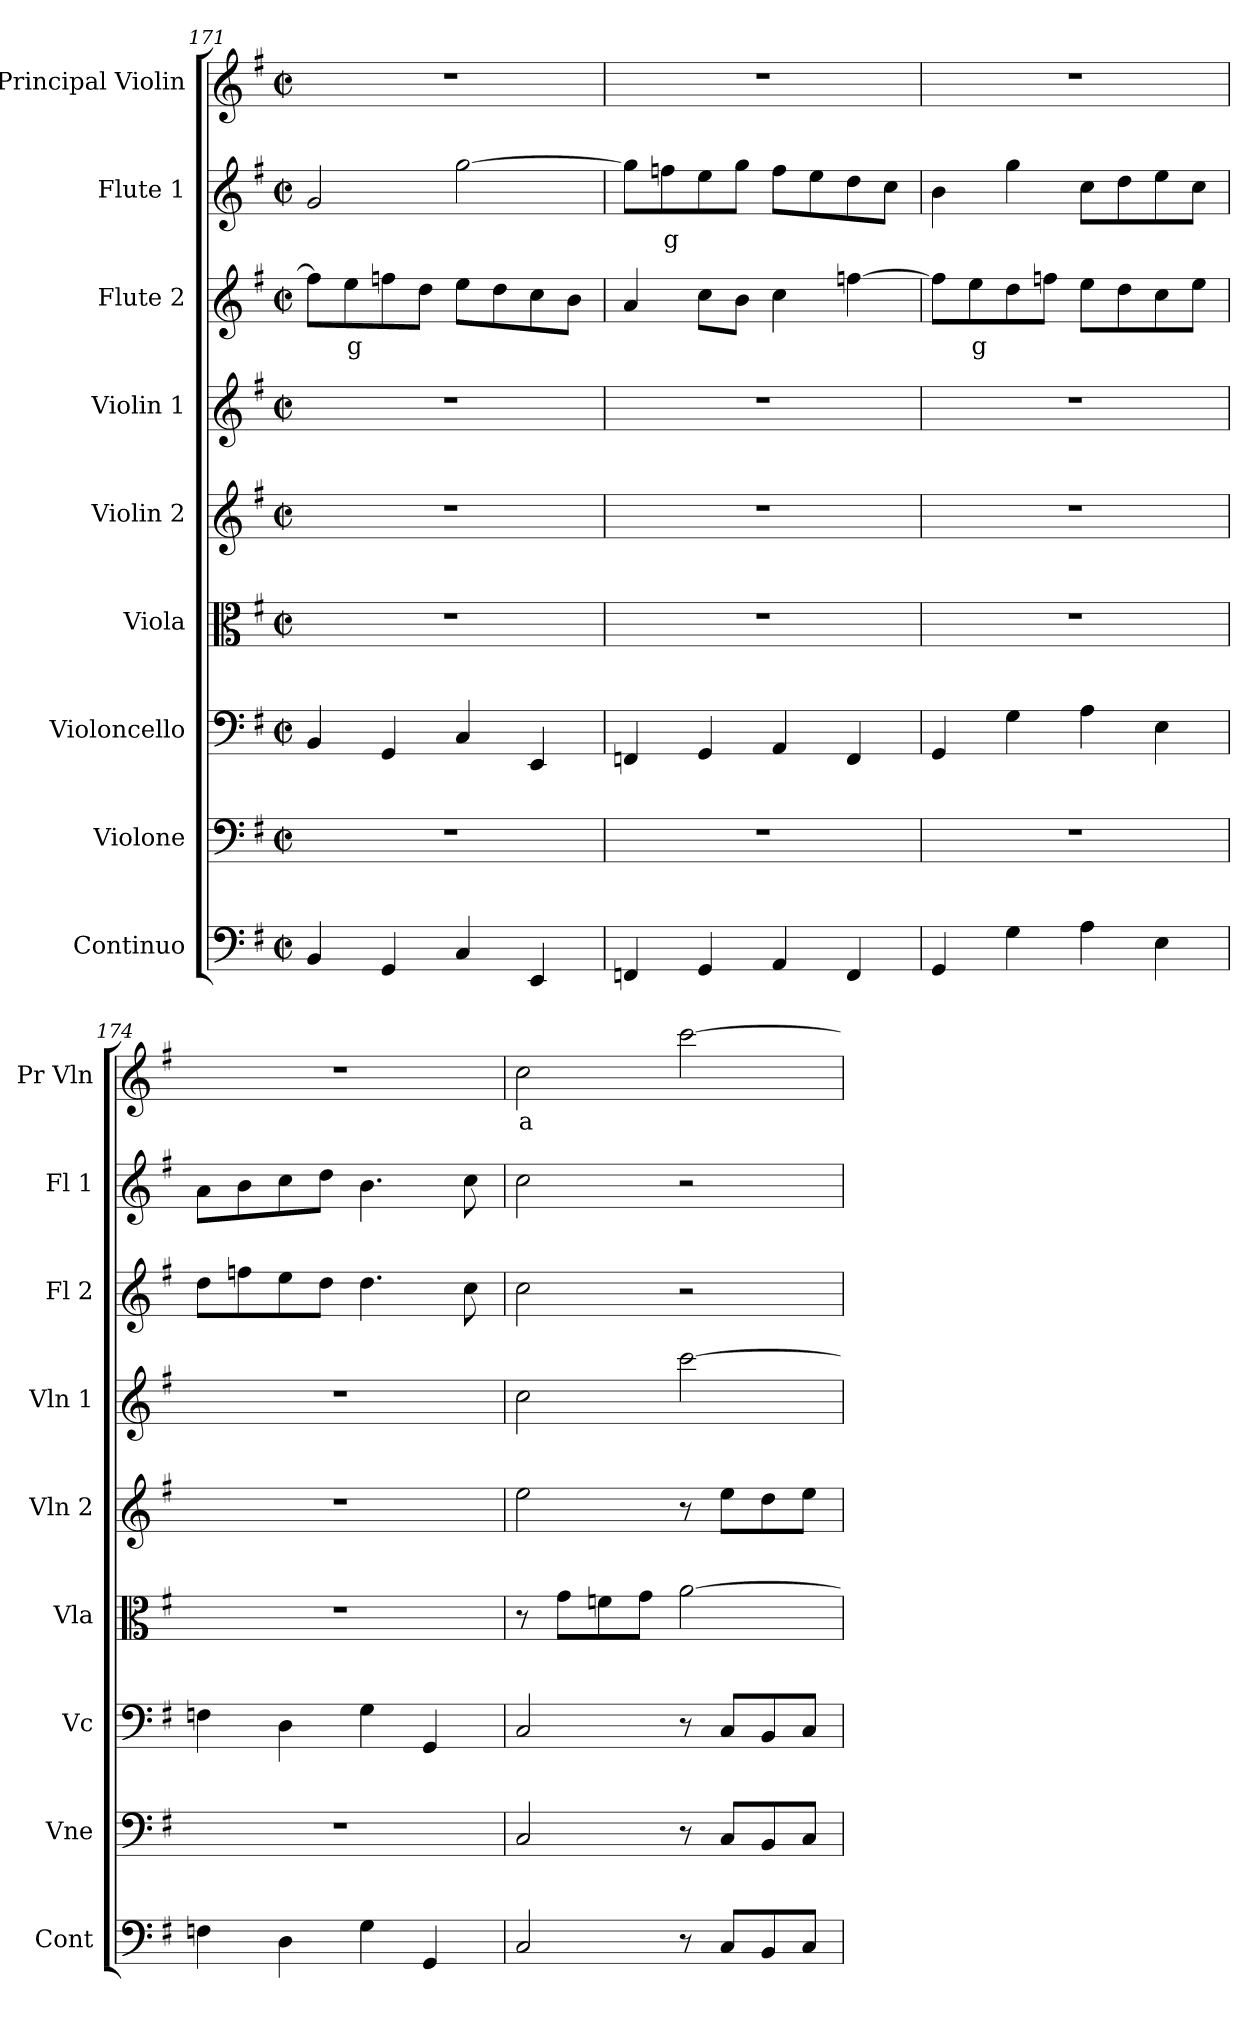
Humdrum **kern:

**kern	**kern	**kern	**kern	**kern	**kern	**kern	**text	**kern	**text	**kern	**text
*part9	*part8	*part7	*part6	*part5	*part4	*part3	*part3	*part2	*part2	*part1	*part1
*staff9	*staff8	*staff7	*staff6	*staff5	*staff4	*staff3	*staff3	*staff2	*staff2	*staff1	*staff1
*I"Continuo	*I"Violone	*I"Violoncello	*I"Viola	*I"Violin 2	*I"Violin 1	*I"Flute 2	*	*I"Flute 1	*	*I"Principal Violin	*
*I'Cont	*I'Vne	*I'Vc	*I'Vla	*I'Vln 2	*I'Vln 1	*I'Fl 2	*	*I'Fl 1	*	*I'Pr Vln	*
*clefF4	*clefF4	*clefF4	*clefC3	*clefG2	*clefG2	*clefG2	*	*clefG2	*	*clefG2	*
*	*ITrd7c12	*	*	*	*	*	*	*	*	*	*
*k[f#]	*k[f#]	*k[f#]	*k[f#]	*k[f#]	*k[f#]	*k[f#]	*	*k[f#]	*	*k[f#]	*
*M2/2	*M2/2	*M2/2	*M2/2	*M2/2	*M2/2	*M2/2	*	*M2/2	*	*M2/2	*
*met(c|)	*met(c|)	*met(c|)	*met(c|)	*met(c|)	*met(c|)	*met(c|)	*	*met(c|)	*	*met(c|)	*
=171	=171	=171	=171	=171	=171	=171	=171	=171	=171	=171	=171
4BB/	1r	4BB/	1r	1r	1r	8ff\L]	.	2g/	.	1r	.
!	!	!	!	!	!	!	!LO:LY:b:color=#FF0000	!	!	!	!
.	.	.	.	.	.	8ee\	g	.	.	.	.
4GG/	.	4GG/	.	.	.	8ffn\	.	.	.	.	.
.	.	.	.	.	.	8dd\J	.	.	.	.	.
4C/	.	4C/	.	.	.	8ee\L	.	[2gg\	.	.	.
.	.	.	.	.	.	8dd\	.	.	.	.	.
4EE/	.	4EE/	.	.	.	8cc\	.	.	.	.	.
.	.	.	.	.	.	8b\J	.	.	.	.	.
=172	=172	=172	=172	=172	=172	=172	=172	=172	=172	=172	=172
4FFn/	1r	4FFn/	1r	1r	1r	4a/	.	8gg\L]	.	1r	.
!	!	!	!	!	!	!	!	!	!LO:LY:b:color=#FF0000	!	!
.	.	.	.	.	.	.	.	8ffn\	g	.	.
4GG/	.	4GG/	.	.	.	8cc\L	.	8ee\	.	.	.
.	.	.	.	.	.	8b\J	.	8gg\J	.	.	.
4AA/	.	4AA/	.	.	.	4cc\	.	8ff\L	.	.	.
.	.	.	.	.	.	.	.	8ee\	.	.	.
4FF/	.	4FF/	.	.	.	[4ffn\	.	8dd\	.	.	.
.	.	.	.	.	.	.	.	8cc\J	.	.	.
=173	=173	=173	=173	=173	=173	=173	=173	=173	=173	=173	=173
4GG/	1r	4GG/	1r	1r	1r	8ff\L]	.	4b\	.	1r	.
!	!	!	!	!	!	!	!LO:LY:b:color=#FF0000	!	!	!	!
.	.	.	.	.	.	8ee\	g	.	.	.	.
4G\	.	4G\	.	.	.	8dd\	.	4gg\	.	.	.
.	.	.	.	.	.	8ffn\J	.	.	.	.	.
4A\	.	4A\	.	.	.	8ee\L	.	8cc\L	.	.	.
.	.	.	.	.	.	8dd\	.	8dd\	.	.	.
4E\	.	4E\	.	.	.	8cc\	.	8ee\	.	.	.
.	.	.	.	.	.	8ee\J	.	8cc\J	.	.	.
=174	=174	=174	=174	=174	=174	=174	=174	=174	=174	=174	=174
4Fn\	1r	4Fn\	1r	1r	1r	8dd\L	.	8a\L	.	1r	.
.	.	.	.	.	.	8ffn\	.	8b\	.	.	.
4D\	.	4D\	.	.	.	8ee\	.	8cc\	.	.	.
.	.	.	.	.	.	8dd\J	.	8dd\J	.	.	.
4G\	.	4G\	.	.	.	4.dd\	.	4.b\	.	.	.
4GG/	.	4GG/	.	.	.	.	.	.	.	.	.
.	.	.	.	.	.	8cc\	.	8cc\	.	.	.
!!LO:PB:g=z
=175	=175	=175	=175	=175	=175	=175	=175	=175	=175	=175	=175
!	!	!	!	!	!	!	!	!	!	!	!LO:LY:b:color=#FF0000
2C/	2CC/	2C/	8r	2ee\	2cc\	2cc\	.	2cc\	.	2cc\	a
.	.	.	8g\L	.	.	.	.	.	.	.	.
.	.	.	8fn\	.	.	.	.	.	.	.	.
.	.	.	8g\J	.	.	.	.	.	.	.	.
8r	8r	8r	[2a\	8r	[2ccc\	2r	.	2r	.	[2ccc\	.
8C/L	8CC/L	8C/L	.	8ee\L	.	.	.	.	.	.	.
8BB/	8BBB/	8BB/	.	8dd\	.	.	.	.	.	.	.
8C/J	8CC/J	8C/J	.	8ee\J	.	.	.	.	.	.	.
=	=	=	=	=	=	=	=	=	=	=	=
*-	*-	*-	*-	*-	*-	*-	*-	*-	*-	*-	*-
